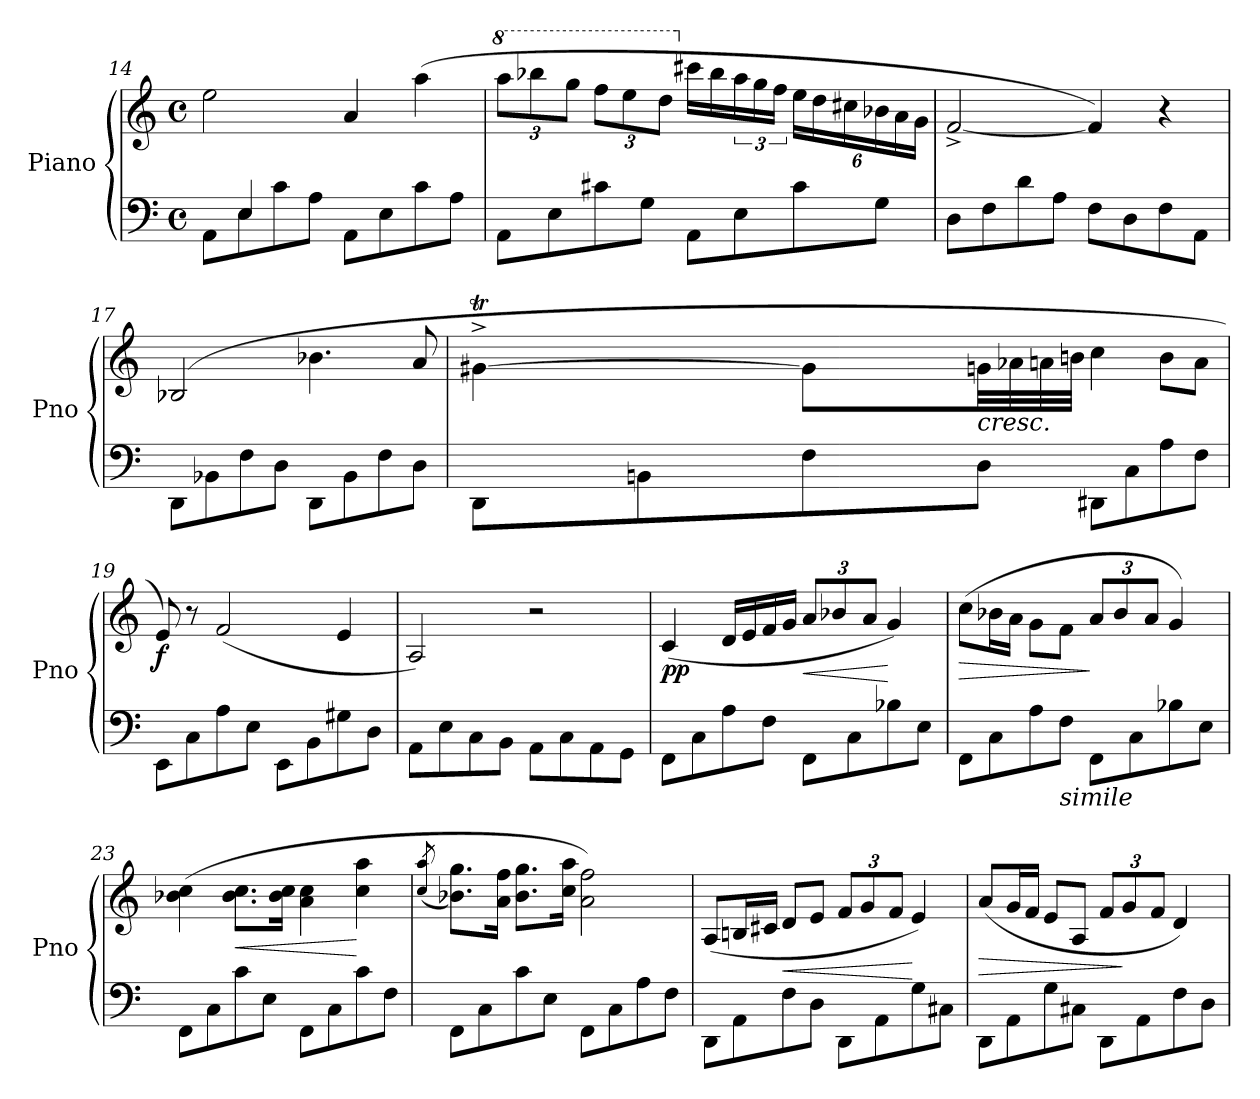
**kern	**kern	**dynam
*part1	*part1	*part1
*staff2	*staff1	*staff1/2
*I"Piano	*	*
*I'Pno	*	*
*clefF4	*clefG2	*
*k[]	*k[]	*
*M4/4	*M4/4	*
*met(c)	*met(c)	*
=14	=14	=14
*^	*	*
8AA\L	8ryy	2ee\	.
8E\	4E/	.	.
8c\	.	.	.
8A\J	2ryy	.	.
8AA\L	.	4a/	.
8E\	.	.	.
!	!	!	!LO:DY:b
8c\	.	(4aa\	other-dynamics
8A\J	8ryy	.	.
*v	*v	*	*
=15	=15	=15
*	*8va	*
*^	*	*
!	!	!	!LO:DY:b
*v	*v	*	*
8AA\L	12aaa\L	other-dynamics
.	12bbb-X\	.
8E\	.	.
.	12ggg\J	.
8c#X\	12fff\L	.
.	12eee\	.
8G\J	.	.
.	12ddd\J	.
*	*X8va	*
8AA\L	16ccc#X\LL	.
.	16bb-\	.
8E\	24aa\	.
.	24gg\	.
.	24ff\JJ	.
8c#\	24ee\LL	.
.	24dd\	.
.	24cc#X\	.
8G\J	24b-X\	.
.	24a\	.
.	24g\JJ	.
!!LO:PB:g=z
=16	=16	=16
8D\L	[2f^/	.
8F\	.	.
8d\	.	.
8A\J	.	.
8F\L	4f/])	.
8D\	.	.
8F\	4r	.
8AA\J	.	.
=17	=17	=17
!	!	!LO:DY:b
8DD\L	(2B-X/	other-dynamics
8BB-X\	.	.
8F\	.	.
8D\J	.	.
!	!	!LO:DY:b
8DD\L	4.b-X\	other-dynamics
8BB-\	.	.
8F\	.	.
8D\J	8a/	.
=18	=18	=18
*	*^	*
!	!	!	!LO:DY:a=2
8DD\L	[4g#Xt^\	64g#yy	other-dynamics
.	.	64ayy	.
.	.	64g#yy	.
.	.	64ayy	.
.	.	64g#yy	.
.	.	64ayy	.
.	.	64g#yy	.
.	.	64ayy	.
8BBn\	.	64g#yy	.
.	.	64ayy	.
.	.	64g#yy	.
.	.	64ayy	.
.	.	64g#yy	.
.	.	64ayy	.
.	.	64g#yy	.
.	.	64ayy	.
8F\	8g#\L]	64g#yy	.
.	.	64ayy	.
.	.	64g#yy	.
.	.	64ayy	.
.	.	64g#yy	.
.	.	64ayy	.
.	.	64g#yy	.
.	.	64ayy	.
!	!	!	!LO:HP:b
8D\J	32gn\LL	2ryy	<
.	32a-X\	.	.
.	32an\	.	.
.	32bn\JJJ	.	.
!	!	!	!LO:DY:b
8DD#X\L	4cc\	.	other-dynamics
8C\	.	.	.
8A\	8b\L	.	.
8F\J	8a\J	8ryy	[
!!LO:LB:g=z
=19	=19	=19	=19
!	!	!	!LO:DY:b
*	*v	*v	*
8EE\L	8e/)	f
8C\	8r	.
8A\	(2f/	.
8E\J	.	.
8EE\L	.	.
8BB\	.	.
8G#X\	4e/	.
8D\J	.	.
=20	=20	=20
!	!	!LO:DY:b
8AA\L	2A/)	other-dynamics
8E\	.	.
8C\	.	.
8BB\J	.	.
8AA\L	2r	.
8C\	.	.
8AA\	.	.
8GG\J	.	.
=21	=21	=21
!	!	!LO:DY:b
8FF\L	(4c/	pp
8C\	.	.
8A\	16d/LL	.
.	16e/	.
8F\J	16f/	.
.	16g/JJ	.
!	!	!LO:HP:b
8FF\L	12a/L	<
.	12b-X/	.
8C\	.	.
.	12a/J	.
8B-X\	4g/)	[
8E\J	.	.
=22	=22	=22
!	!	!LO:HP:b
8FF\L	(8cc\L	>
8C\	16b-X\L	.
.	16a\JJ	.
8A\	8g\L	.
!LO:TX:b:i:t=simile	!	!
8F\J	8f\J	.
8FF\L	12a/L	]
.	12b-/	.
8C\	.	.
.	12a/J	.
8B-X\	4g/)	.
8E\J	.	.
=23	=23	=23
8FF\L	(4b-X\ 4cc\	.
8C\	.	.
!	!	!LO:HP:b
8c\	8.b-\ 8.cc\L	<
8E\J	.	.
.	16b-\ 16cc\Jk	.
8FF\L	4a\ 4cc\	.
8C\	.	.
8c\	4cc\ 4aa\	[
8F\J	.	.
!!LO:LB:g=z
=24	=24	=24
.	(8qcc/ 8qaa/	.
8FF\L	8.b-X\ 8.gg\L)	.
8C\	.	.
.	16a\ 16ff\Jk	.
8c\	8.b-\ 8.gg\L	.
8E\J	.	.
.	16cc\ 16aa\Jk	.
8FF\L	2a\ 2ff\)	.
8C\	.	.
8A\	.	.
8F\J	.	.
=25	=25	=25
!	!	!LO:DY:a
8DD\L	(8A/L	other-dynamics
8AA\	16Bn/L	.
.	16c#X/JJ	.
!	!	!LO:HP:b
8F\	8d/L	<
8D\J	8e/J	.
8DD\L	12f/L	.
.	12g/	.
8AA\	.	.
.	12f/J	.
8G\	4e/)	[
8C#X\J	.	.
=26	=26	=26
!	!	!LO:HP:b
8DD\L	(8a/L	>
8AA\	16g/L	.
.	16f/JJ	.
8G\	8e/L	.
8C#X\J	8A/J	.
8DD\L	12f/L	.
.	12g/	]
8AA\	.	.
.	12f/J	.
8F\	4d/)	.
8D\J	.	.
=	=	=
*-	*-	*-
